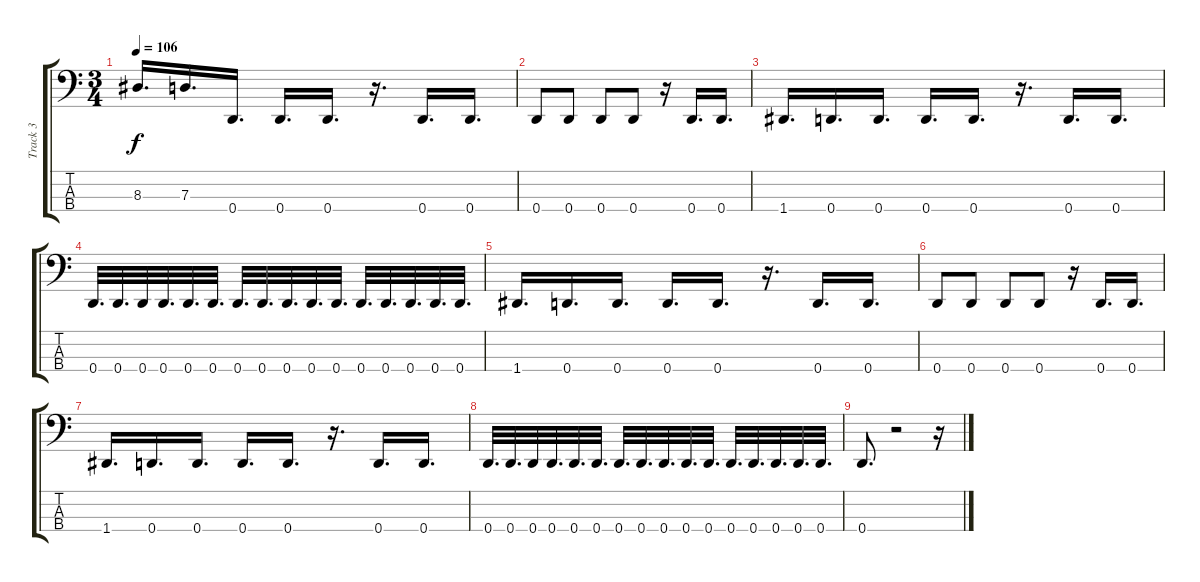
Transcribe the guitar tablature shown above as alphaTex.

\track ("Track 3" "Track 3") {instrument electricbassfinger}
\staff {score tabs}
\tuning (F2 C2 G1 D1) {hide}
\ts (3 4)
\tempo 106
\clef f4
\ks c
8.3.16{d dy f} 7.3.16{d} 0.4.16{d} 0.4.16{d} 0.4.16{d} r.16{d} 0.4.16{d} 0.4.16{d} |
0.4.8 0.4.8 0.4.8 0.4.8 r.16 0.4.16{d} 0.4.16{d} |
1.4.16{d} 0.4.16{d} 0.4.16{d} 0.4.16{d} 0.4.16{d} r.16{d} 0.4.16{d} 0.4.16{d} |
0.4.32{d} 0.4.32{d} 0.4.32 0.4.32{d} 0.4.32{d} 0.4.32{d} 0.4.32{d} 0.4.32{d} 0.4.32{d} 0.4.32{d} 0.4.32{d} 0.4.32{d} 0.4.32{d} 0.4.32{d} 0.4.32{d} 0.4.32{d} |
1.4.16{d} 0.4.16{d} 0.4.16{d} 0.4.16{d} 0.4.16{d} r.16{d} 0.4.16{d} 0.4.16{d} |
0.4.8 0.4.8 0.4.8 0.4.8 r.16 0.4.16{d} 0.4.16{d} |
1.4.16{d} 0.4.16{d} 0.4.16{d} 0.4.16{d} 0.4.16{d} r.16{d} 0.4.16{d} 0.4.16{d} |
0.4.32{d} 0.4.32{d} 0.4.32 0.4.32{d} 0.4.32{d} 0.4.32{d} 0.4.32{d} 0.4.32{d} 0.4.32{d} 0.4.32{d} 0.4.32{d} 0.4.32{d} 0.4.32{d} 0.4.32{d} 0.4.32{d} 0.4.32{d} |
0.4.8{d} r.2 r.16
